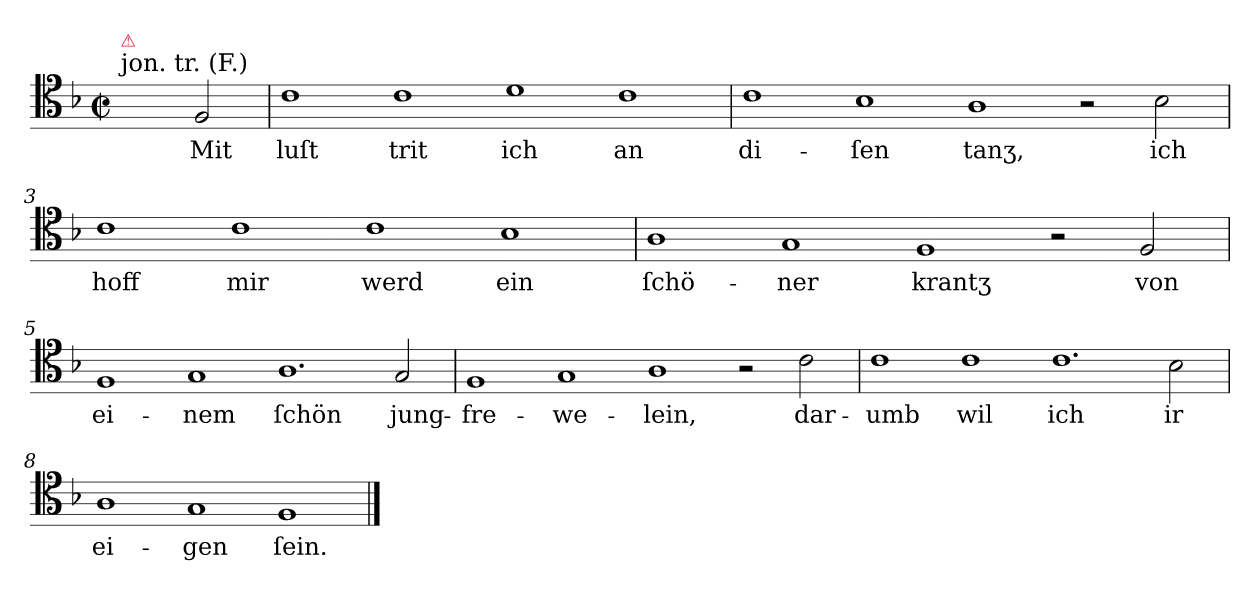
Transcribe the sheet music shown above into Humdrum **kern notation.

**kern	**text
*part1	*part1
*staff1	*staff1
*clefC4	*
*k[b-]	*
*F:ion	*
*M4/1	*
*met(c|)	*
=	=
!LO:TX:a:t=jon. tr. (F.)	!
!LO:TX:a:color=crimson:t=⚠	!
2ryy	.
2F	Mit
=1	=1
1c	luſt
1c	trit
1d	ich
1c	an
=2	=2
1c	di-
1B-	-ſen
1A	tanʒ,
2r	.
2B-	ich
=3	=3
1c	hoff
1c	mir
1c	werd
1B-	ein
=4	=4
1A	ſchö-
1G	-ner
1F	krantʒ
2r	.
2F	von
=5	=5
1F	ei-
1G	-nem
1.A	ſchön
2G	jung-
=6	=6
1F	-fre-
1G	-we-
1A	-lein,
2r	.
2c	dar-
=7	=7
1c	-umb
1c	wil
1.c	ich
2B-	ir
=8	=8
1A	ei-
1G	gen
1F/	ſein.
==	==
*-	*-
